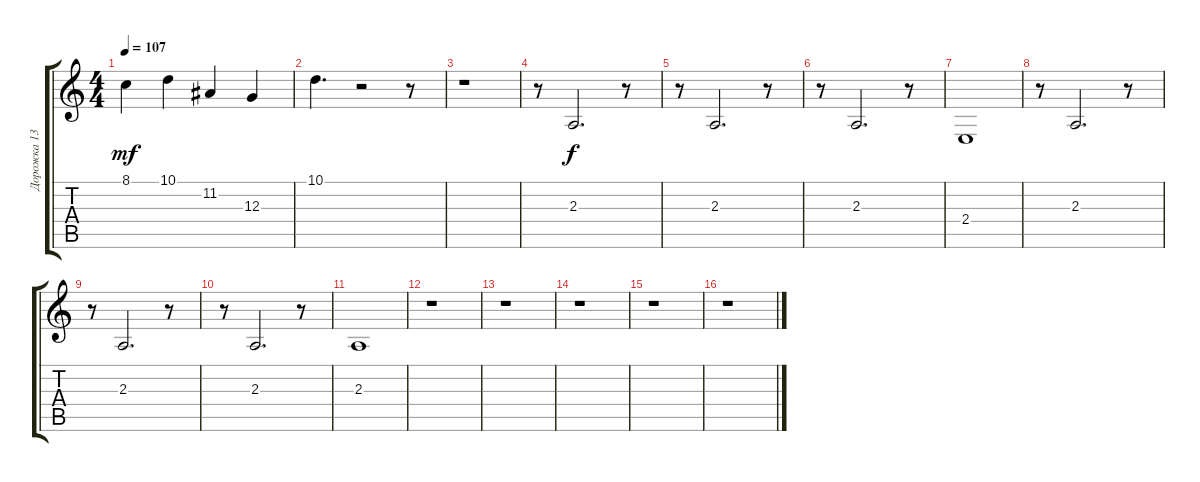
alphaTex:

\track ("Дорожка 13" "Дорожка 13") {instrument stringensemble1}
\staff {score tabs}
\tuning (E4 B3 G3 D3 A2 E2) {hide}
\ts (4 4)
\tempo 107
\clef g2
\ks c
8.1.4{dy mf} 10.1.4 11.2.4 12.3.4 |
10.1.4{d} r.2 r.8 |
r.1 |
r.8 2.3.2{d dy f} r.8 |
r.8 2.3.2{d} r.8 |
r.8 2.3.2{d} r.8 |
2.4.1 |
r.8 2.3.2{d} r.8 |
r.8 2.3.2{d} r.8 |
r.8 2.3.2{d} r.8 |
2.3.1 |
r.1 |
r.1 |
r.1 |
r.1 |
r.1
